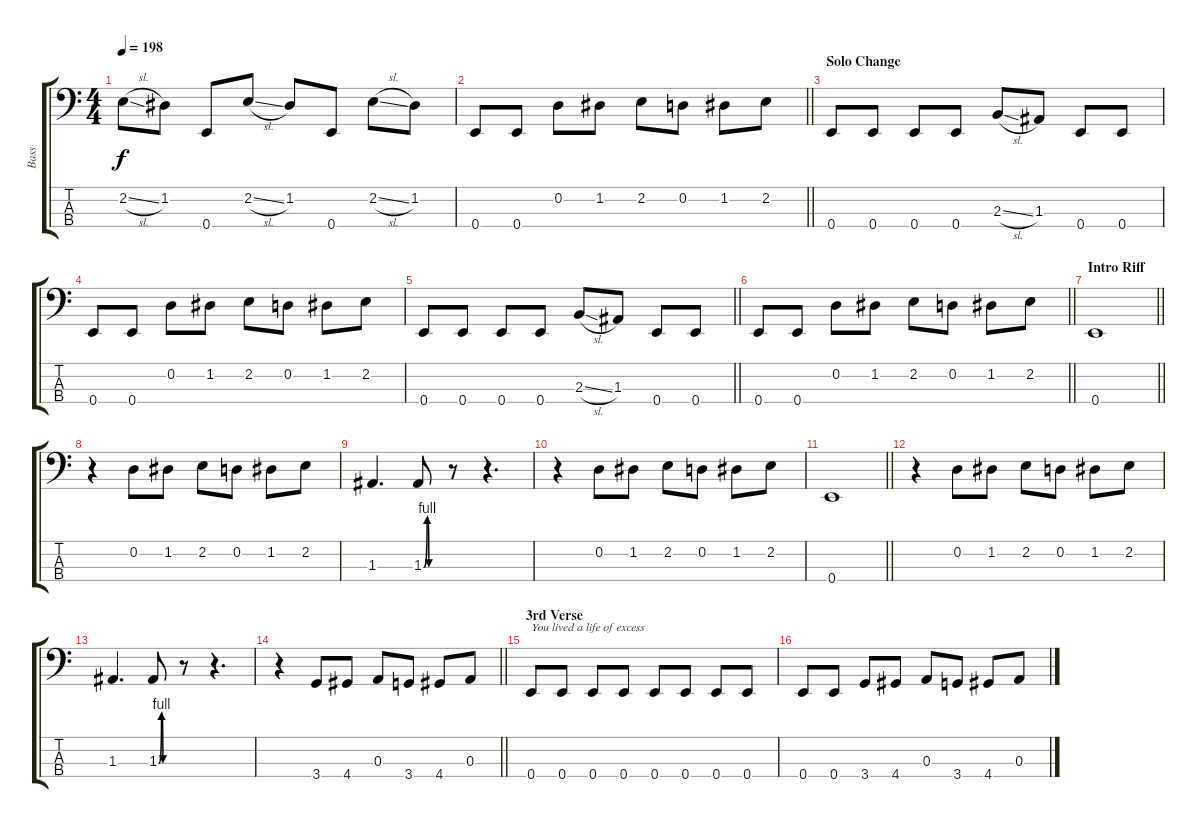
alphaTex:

\track ("Bass" "Bass") {instrument electricbassfinger}
\staff {score tabs}
\tuning (G2 D2 A1 E1) {hide}
\ts (4 4)
\tempo 198
\clef f4
\ks c
2.2{sl}.8{dy f} 1.2.8 0.4.8 2.2{sl}.8 1.2.8 0.4.8 2.2{sl}.8 1.2.8 |
\barLineRight lightlight
0.4.8 0.4.8 0.2.8 1.2.8 2.2.8 0.2.8 1.2.8 2.2.8 |
\section ("" "Solo Change")
0.4.8 0.4.8 0.4.8 0.4.8 2.3{sl}.8 1.3.8 0.4.8 0.4.8 |
0.4.8 0.4.8 0.2.8 1.2.8 2.2.8 0.2.8 1.2.8 2.2.8 |
\barLineRight lightlight
0.4.8 0.4.8 0.4.8 0.4.8 2.3{sl}.8 1.3.8 0.4.8 0.4.8 |
\section ("" "")
\barLineRight lightlight
0.4.8 0.4.8 0.2.8 1.2.8 2.2.8 0.2.8 1.2.8 2.2.8 |
\section ("" "Intro Riff")
\barLineRight lightlight
0.4.1 |
r.4 0.2.8 1.2.8 2.2.8 0.2.8 1.2.8 2.2.8 |
1.3.4{d} 1.3{be (custom 0 0 10 4 15 0 30 0 60 0)}.8 r.8 r.4{d} |
r.4 0.2.8 1.2.8 2.2.8 0.2.8 1.2.8 2.2.8 |
\barLineRight lightlight
0.4.1 |
r.4 0.2.8 1.2.8 2.2.8 0.2.8 1.2.8 2.2.8 |
1.3.4{d} 1.3{be (custom 0 0 10 4 15 0 30 0 60 0)}.8 r.8 r.4{d} |
\barLineRight lightlight
r.4 3.4.8 4.4.8 0.3.8 3.4.8 4.4.8 0.3.8 |
\section ("" "3rd Verse")
0.4.8{txt "You lived a life of excess"} 0.4.8 0.4.8 0.4.8 0.4.8 0.4.8 0.4.8 0.4.8 |
0.4.8 0.4.8 3.4.8 4.4.8 0.3.8 3.4.8 4.4.8 0.3.8
